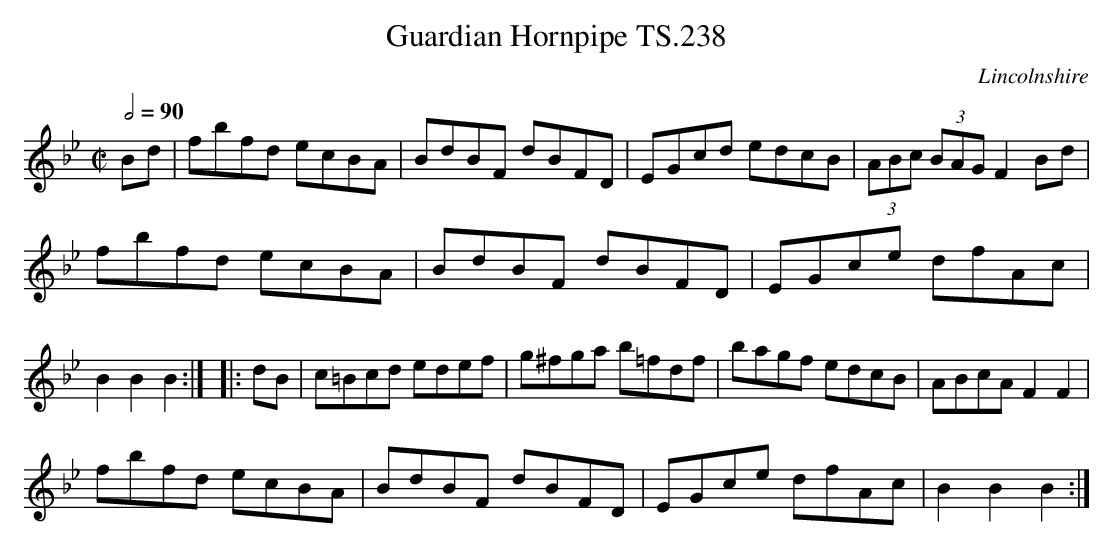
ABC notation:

X:1
T:Guardian Hornpipe TS.238
L:1/8
M:C|
O:Lincolnshire
Q:1/2=90
K:Bb
Bd|fbfd ecBA|BdBF dBFD|EGcd edcB|(3ABc (3BAG F2Bd|!
fbfd ecBA|BdBF dBFD|EGce dfAc|B2B2B2:|]
|:dB|c=Bcd edef|g^fga b=fdf|bagf edcB|ABcAF2F2|!
fbfd ecBA|BdBF dBFD|EGce dfAc|B2B2B2:|]
